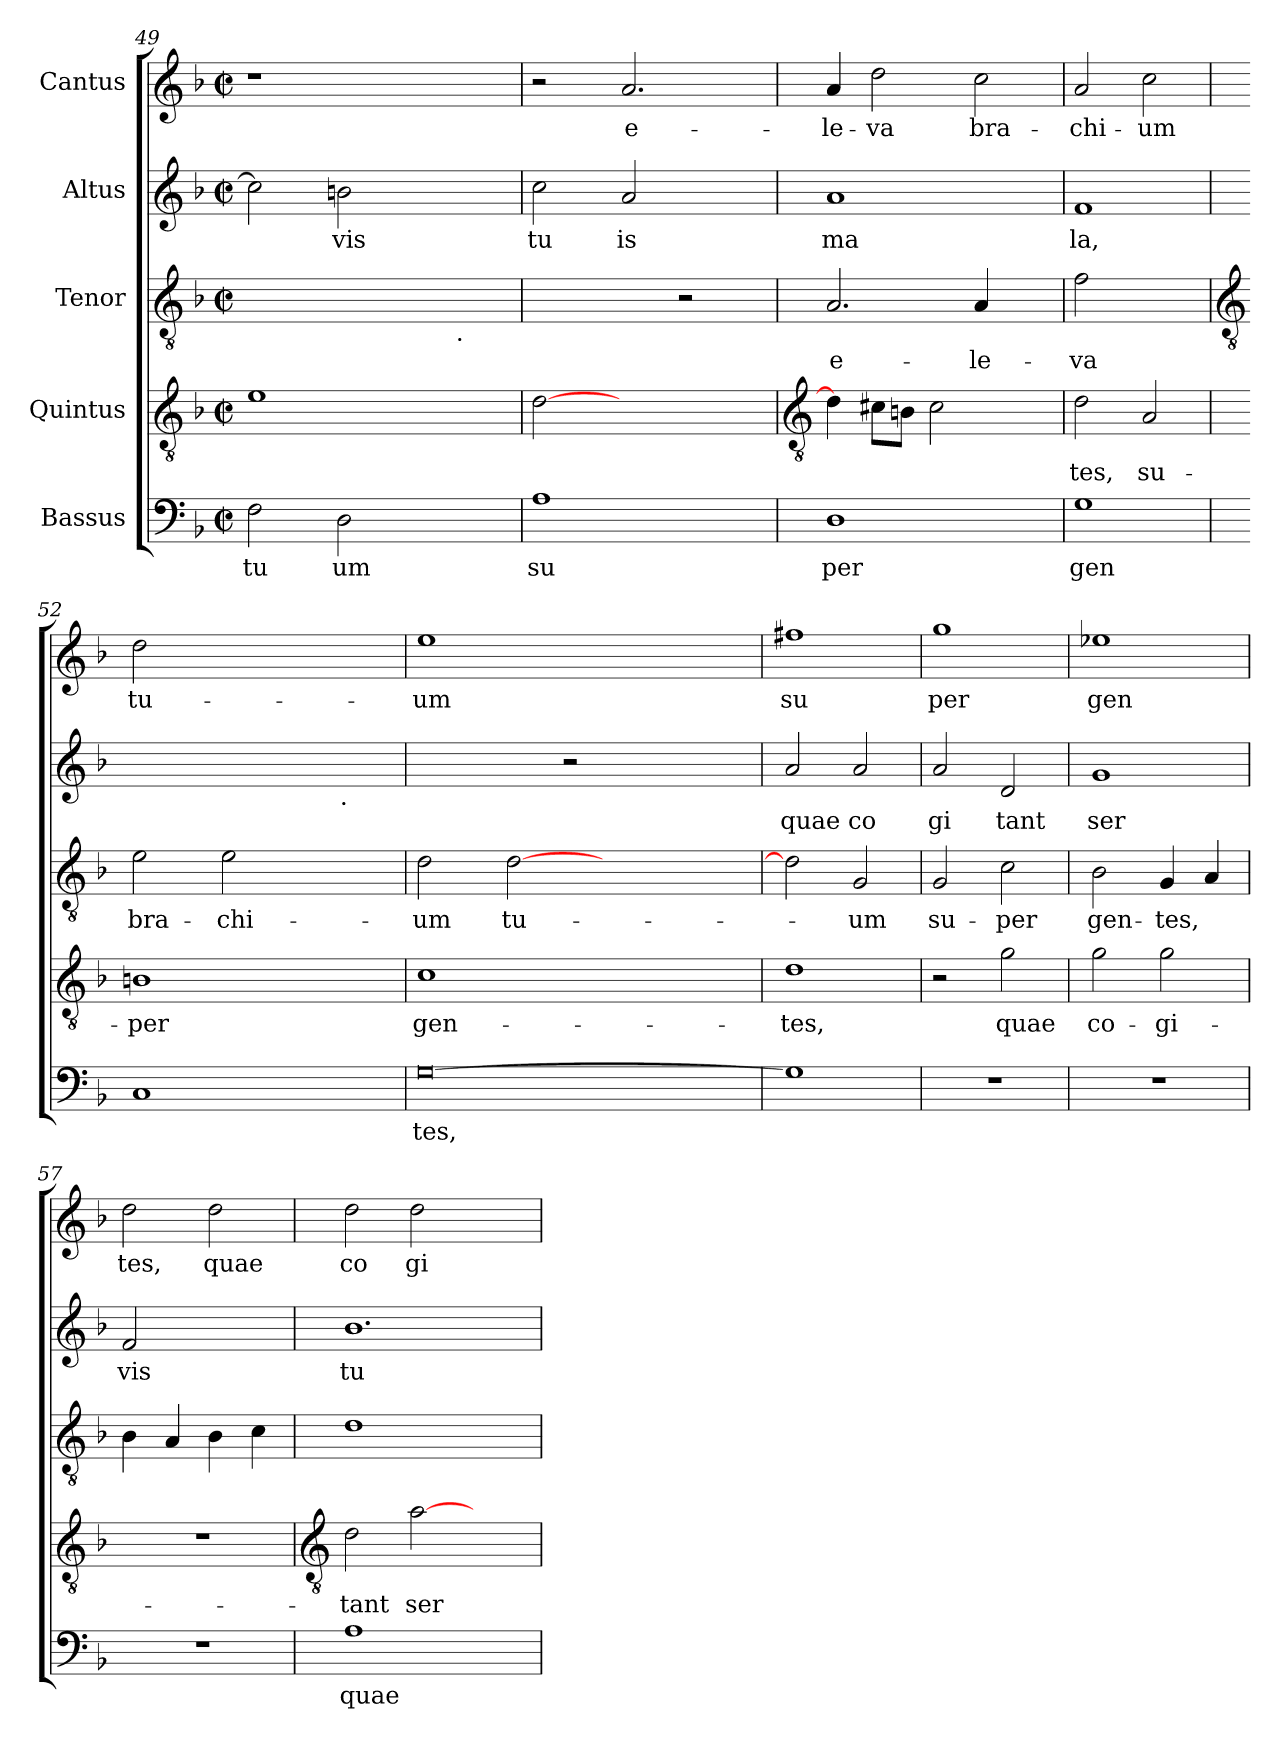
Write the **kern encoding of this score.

**kern	**text	**kern	**text	**kern	**text	**kern	**text	**kern	**text
*part5	*part5	*part4	*part4	*part3	*part3	*part2	*part2	*part1	*part1
*staff5	*staff5	*staff4	*staff4	*staff3	*staff3	*staff2	*staff2	*staff1	*staff1
*I"Bassus	*	*I"Quintus	*	*I"Tenor	*	*I"Altus	*	*I"Cantus	*
!!LO:LB:g=z
*clefF4	*	*clefGv2	*	*clefGv2	*	*clefG2	*	*clefG2	*
*k[b-]	*	*k[b-]	*	*k[b-]	*	*k[b-]	*	*k[b-]	*
*F:	*	*F:	*	*F:	*	*F:	*	*F:	*
*M2/2	*	*M2/2	*	*M2/2	*	*M2/2	*	*M2/2	*
*met(c|)	*	*met(c|)	*	*met(c|)	*	*met(c|)	*	*met(c|)	*
=49	=49	=49	=49	=49	=49	=49	=49	=49	=49
!	!LO:LY:b	!	!	!	!	!	!	!	!
2F\	tu	1e	.	4ryy	.	2cc\]	.	1r	.
.	.	.	.	4ryy	.	.	.	.	.
!	!LO:LY:b	!	!	!	!	!	!LO:LY:b	!	!
2D\	um	.	.	4ryy	.	2bn\	vis	.	.
.	.	.	.	32ryy	.	.	.	.	.
.	.	.	.	32ryy	.	.	.	.	.
.	.	.	.	32ryy	.	.	.	.	.
.	.	.	.	32ryy	.	.	.	.	.
.	.	.	.	32ryy	.	.	.	.	.
.	.	.	.	32ryy	.	.	.	.	.
!	!	!	!	!LO:TX:b:t=.	!	!	!	!	!
.	.	.	.	32ryy	.	.	.	.	.
.	.	.	.	4ryy	.	.	.	.	.
8..ryy	.	8..ryy	.	.	.	8..ryy	.	8..ryy	.
!!LO:LB:g=z
=50	=50	=50	=50	=50	=50	=50	=50	=50	=50
!	!LO:LY:b	!	!	!	!	!	!LO:LY:b	!	!
1A	su	[2d\	.	4ryy	.	2cc\	tu	2r	.
.	.	.	.	4ryy	.	.	.	.	.
!	!	!	!	!	!	!	!LO:LY:b	!	!LO:LY:b
.	.	2ryy	.	4ryy	.	2a/	is	2.a/	e-
.	.	.	.	32ryy	.	.	.	.	.
.	.	.	.	2r	.	.	.	.	.
4ryy	.	4ryy	.	.	.	4ryy	.	.	.
32ryy	.	32ryy	.	.	.	32ryy	.	32ryy	.
!!LO:LB:g=z
=51A	=51A	=51A	=51A	=51A	=51A	=51A	=51A	=51A	=51A
*	*	*clefGv2	*	*	*	*	*	*	*
!	!LO:LY:b	!	!	!	!LO:LY:b	!	!LO:LY:b	!	!LO:LY:b
1D	per	4d\]	.	2.A/	e-	1a	ma	4a/	-le-
!	!	!	!	!	!	!	!	!	!LO:LY:b
.	.	8c#X\L	.	.	.	.	.	2dd\	-va
.	.	8Bn\J	.	.	.	.	.	.	.
.	.	2c#\	.	.	.	.	.	.	.
!	!	!	!	!	!LO:LY:b	!	!	!	!LO:LY:b
.	.	.	.	4A/	-le-	.	.	2cc\	bra-
4ryy	.	4ryy	.	4ryy	.	4ryy	.	.	.
=52A	=52A	=52A	=52A	=52A	=52A	=52A	=52A	=52A	=52A
!	!LO:LY:b	!	!LO:LY:b	!	!LO:LY:b	!	!LO:LY:b	!	!LO:LY:b
1G	gen	2d\	tes,	2f\	-va	1f	la,	2a/	-chi-
!	!	!	!LO:LY:b	!	!	!	!	!	!LO:LY:b
.	.	2A/	su-	2ryy	.	.	.	2cc\	-um
!!LO:LB:g=z
=52B	=52B	=52B	=52B	=52B	=52B	=52B	=52B	=52B	=52B
*	*	*	*	*clefGv2	*	*	*	*	*
!	!	!	!LO:LY:b	!	!LO:LY:b	!	!	!	!LO:LY:b
1C	.	1Bn	-per	2e\	bra-	4ryy	.	2dd\	tu-
.	.	.	.	.	.	4ryy	.	.	.
!	!	!	!	!	!LO:LY:b	!	!	!	!
.	.	.	.	2e\	-chi-	4ryy	.	2ryy	.
.	.	.	.	.	.	32ryy	.	.	.
.	.	.	.	.	.	32ryy	.	.	.
.	.	.	.	.	.	32ryy	.	.	.
.	.	.	.	.	.	32ryy	.	.	.
.	.	.	.	.	.	32ryy	.	.	.
.	.	.	.	.	.	32ryy	.	.	.
!	!	!	!	!	!	!LO:TX:b:t=.	!	!	!
.	.	.	.	.	.	32ryy	.	.	.
.	.	.	.	.	.	4ryy	.	.	.
8..ryy	.	8..ryy	.	8..ryy	.	.	.	8..ryy	.
!!LO:LB:g=z
=53	=53	=53	=53	=53	=53	=53	=53	=53	=53
!	!LO:LY:b	!	!LO:LY:b	!	!LO:LY:b	!	!	!	!LO:LY:b
[0G	tes,	1c	gen-	2d\	-um	4ryy	.	1ee	-um
.	.	.	.	.	.	4ryy	.	.	.
!	!	!	!	!	!LO:LY:b	!	!	!	!
.	.	.	.	[2d\	tu-	4ryy	.	.	.
.	.	.	.	.	.	32ryy	.	.	.
.	.	.	.	.	.	2r	.	.	.
.	.	1ryy	.	1ryy	.	.	.	1ryy	.
.	.	.	.	.	.	2ryy	.	.	.
.	.	.	.	.	.	8..ryy	.	.	.
=54	=54	=54	=54	=54	=54	=54	=54	=54	=54
!	!	!	!LO:LY:b	!	!	!	!LO:LY:b	!	!LO:LY:b
1G]	.	1d	-tes,	2d\]	.	2a/	quae	1ff#X	su
!	!	!	!	!	!LO:LY:b	!	!LO:LY:b	!	!
.	.	.	.	2G/	-um	2a/	co	.	.
=55	=55	=55	=55	=55	=55	=55	=55	=55	=55
!	!	!	!	!	!LO:LY:b	!	!LO:LY:b	!	!LO:LY:b
1r	.	2r	.	2G/	su-	2a/	gi	1gg	per
!	!	!	!LO:LY:b	!	!LO:LY:b	!	!LO:LY:b	!	!
.	.	2g\	quae	2c\	-per	2d/	tant	.	.
!!LO:LB:g=z
=56	=56	=56	=56	=56	=56	=56	=56	=56	=56
!	!	!	!LO:LY:b	!	!LO:LY:b	!	!LO:LY:b	!	!LO:LY:b
1r	.	2g\	co-	2B-\	gen-	1g	ser	1ee-X	gen
!	!	!	!LO:LY:b	!	!LO:LY:b	!	!	!	!
.	.	2g\	-gi-	4G/	-tes,	.	.	.	.
.	.	.	.	4A/	.	.	.	.	.
=57	=57	=57	=57	=57	=57	=57	=57	=57	=57
!	!	!	!	!	!	!	!LO:LY:b	!	!LO:LY:b
1r	.	1r	.	4B-\	.	2f/	vis	2dd\	tes,
.	.	.	.	4A/	.	.	.	.	.
!	!	!	!	!	!	!	!	!	!LO:LY:b
.	.	.	.	4B-\	.	2ryy	.	2dd\	quae
.	.	.	.	4c\	.	.	.	.	.
!!LO:LB:g=z
=58	=58	=58	=58	=58	=58	=58	=58	=58	=58
*	*	*clefGv2	*	*	*	*	*	*	*
!	!LO:LY:b	!	!LO:LY:b	!	!	!	!LO:LY:b	!	!LO:LY:b
1A	quae	2d\	-tant	1d	.	1.b-	tu	2dd\	co
!	!	!	!LO:LY:b	!	!	!	!	!	!LO:LY:b
.	.	[2a\	ser-	.	.	.	.	2dd\	gi
2ryy	.	2ryy	.	2ryy	.	.	.	2ryy	.
=	=	=	=	=	=	=	=	=	=
*-	*-	*-	*-	*-	*-	*-	*-	*-	*-
